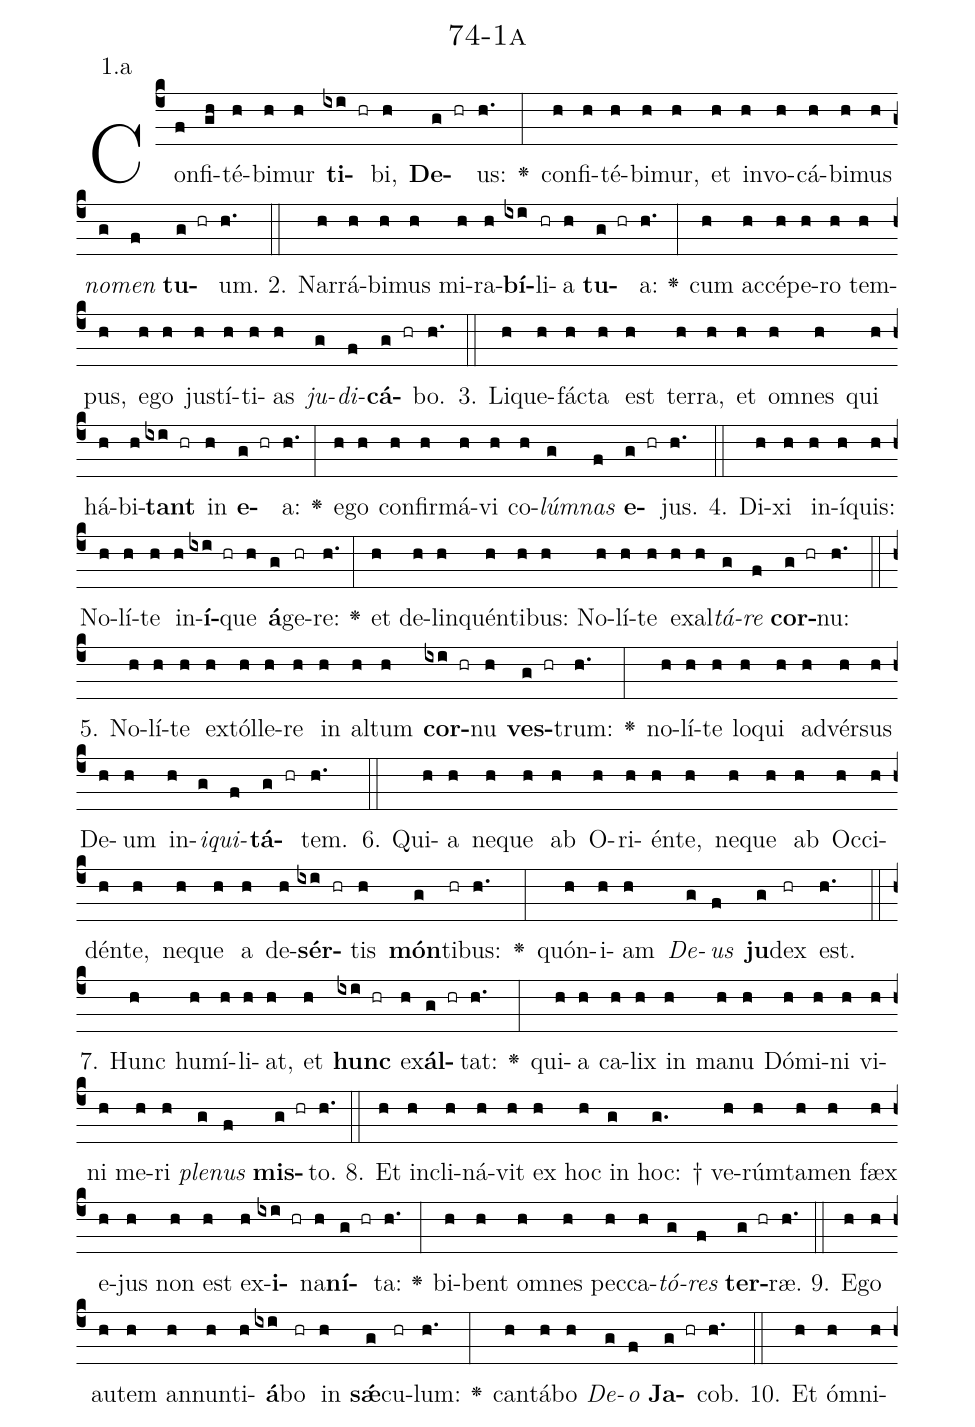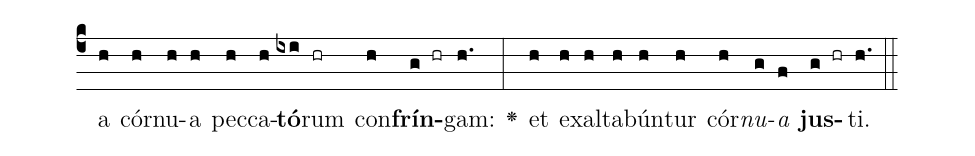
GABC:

name: 74-1a;
annotation: 1.a;
%%
(c4)Con(f)fi(gh)té(h)bi(h)mur(h) <b>ti</b>(ixi hr)bi,(h) <b>De</b>(g hr)us:(h.) <v>\greheightstar</v>(:) con(h)fi(h)té(h)bi(h)mur,(h) et(h) in(h)vo(h)cá(h)bi(h)mus(h) <i>no</i>(g)<i>men</i>(f) <b>tu</b>(g hr)um.(h.) (::)
2. Nar(h)rá(h)bi(h)mus(h) mi(h)ra(h)<b>bí</b>(ixi)li(hr)a(h) <b>tu</b>(g hr)a:(h.) <v>\greheightstar</v>(:) cum(h) ac(h)cé(h)pe(h)ro(h) tem(h)pus,(h) e(h)go(h) jus(h)tí(h)ti(h)as(h) <i>ju</i>(g)<i>di</i>(f)<b>cá</b>(g hr)bo.(h.) (::)
3. Li(h)que(h)fác(h)ta(h) est(h) ter(h)ra,(h) et(h) om(h)nes(h) qui(h) há(h)bi(h)<b>tant</b>(ixi hr) in(h) <b>e</b>(g hr)a:(h.) <v>\greheightstar</v>(:) e(h)go(h) con(h)fir(h)má(h)vi(h) co(h)<i>lúm</i>(g)<i>nas</i>(f) <b>e</b>(g hr)jus.(h.) (::)
4. Di(h)xi(h) in(h)í(h)quis:(h) No(h)lí(h)te(h) in(h)<b>í</b>(ixi hr)que(h) <b>á</b>(g)ge(hr)re:(h.) <v>\greheightstar</v>(:) et(h) de(h)lin(h)quén(h)ti(h)bus:(h) No(h)lí(h)te(h) ex(h)al(h)<i>tá</i>(g)<i>re</i>(f) <b>cor</b>(g hr)nu:(h.) (::)
5. No(h)lí(h)te(h) ex(h)tól(h)le(h)re(h) in(h) al(h)tum(h) <b>cor</b>(ixi hr)nu(h) <b>ves</b>(g hr)trum:(h.) <v>\greheightstar</v>(:) no(h)lí(h)te(h) lo(h)qui(h) ad(h)vér(h)sus(h) De(h)um(h) in(h)<i>i</i>(g)<i>qui</i>(f)<b>tá</b>(g hr)tem.(h.) (::)
6. Qui(h)a(h) ne(h)que(h) ab(h) O(h)ri(h)én(h)te,(h) ne(h)que(h) ab(h) Oc(h)ci(h)dén(h)te,(h) ne(h)que(h) a(h) de(h)<b>sér</b>(ixi hr)tis(h) <b>món</b>(g)ti(hr)bus:(h.) <v>\greheightstar</v>(:) quón(h)i(h)am(h) <i>De</i>(g)<i>us</i>(f) <b>ju</b>(g)dex(hr) est.(h.) (::)
7. Hunc(h) hu(h)mí(h)li(h)at,(h) et(h) <b>hunc</b>(ixi hr) ex(h)<b>ál</b>(g hr)tat:(h.) <v>\greheightstar</v>(:) qui(h)a(h) ca(h)lix(h) in(h) ma(h)nu(h) Dó(h)mi(h)ni(h) vi(h)ni(h) me(h)ri(h) <i>ple</i>(g)<i>nus</i>(f) <b>mis</b>(g hr)to.(h.) (::)
8. Et(h) in(h)cli(h)ná(h)vit(h) ex(h) hoc(h) in(g) hoc: †(g.) ve(h)rúm(h)ta(h)men(h) fæx(h) e(h)jus(h) non(h) est(h) ex(h)<b>i</b>(ixi hr)na(h)<b>ní</b>(g hr)ta:(h.) <v>\greheightstar</v>(:) bi(h)bent(h) om(h)nes(h) pec(h)ca(h)<i>tó</i>(g)<i>res</i>(f) <b>ter</b>(g hr)ræ.(h.) (::)
9. E(h)go(h) au(h)tem(h) an(h)nun(h)ti(h)<b>á</b>(ixi)bo(hr) in(h) <b>sǽ</b>(g)cu(hr)lum:(h.) <v>\greheightstar</v>(:) can(h)tá(h)bo(h) <i>De</i>(g)<i>o</i>(f) <b>Ja</b>(g hr)cob.(h.) (::)
10. Et(h) óm(h)ni(h)a(h) cór(h)nu(h)a(h) pec(h)ca(h)<b>tó</b>(ixi)rum(hr) con(h)<b>frín</b>(g hr)gam:(h.) <v>\greheightstar</v>(:) et(h) ex(h)al(h)ta(h)bún(h)tur(h) cór(h)<i>nu</i>(g)<i>a</i>(f) <b>jus</b>(g hr)ti.(h.) (::)
